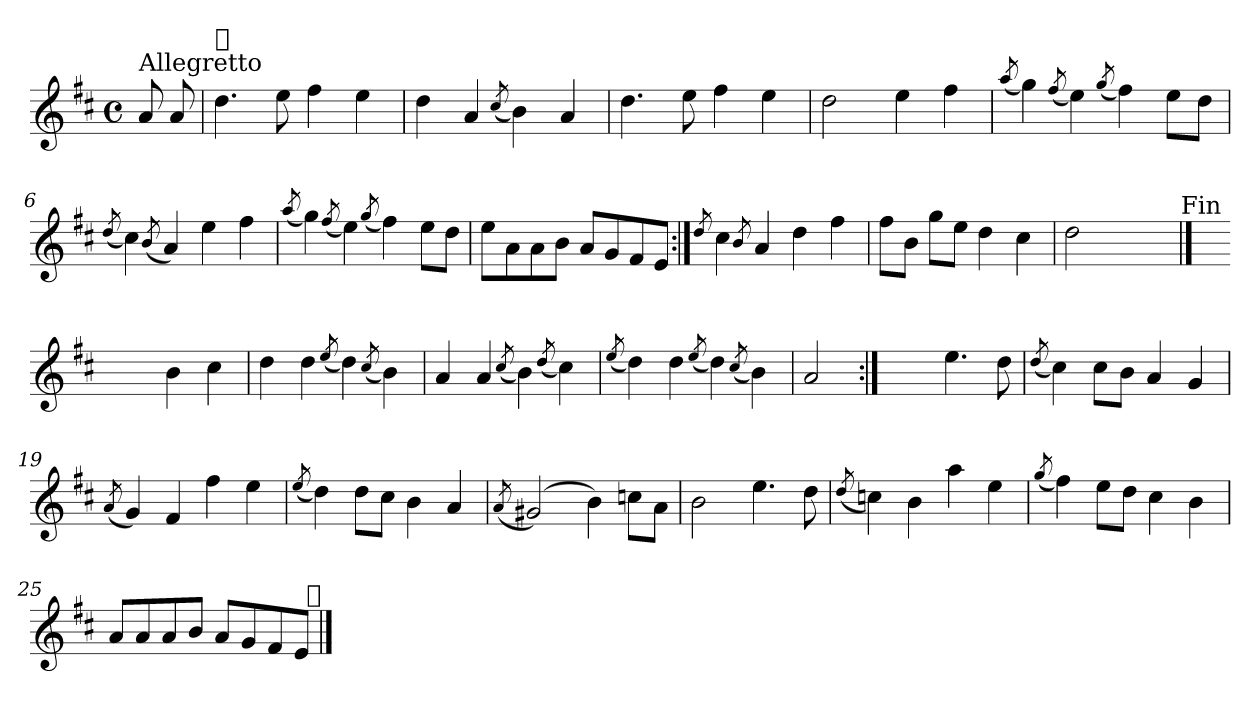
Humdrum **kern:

**kern
*part1
*staff1
*clefG2
*k[f#c#]
*D:
*M4/4
*met(c)
=
!LO:TX:a:t=Allegretto
8a/
8a/
=1
!LO:TX:a:t=𝄋
4.dd\
8ee\
4ff#\
4ee\
=2
4dd\
4a/
(<8qcc#/
4b\)
4a/
=3
4.dd\
8ee\
4ff#\
4ee\
=4
2dd\
4ee\
4ff#\
=5
(<8qaa/
4gg\)
(<8qff#/
4ee\)
(<8qgg/
4ff#\)
8ee\L
8dd\J
=6
(<8qdd/
4cc#\)
(<8qb/
4a/)
4ee\
4ff#\
=7
(<8qaa/
4gg\)
(<8qff#/
4ee\)
(<8qgg/
4ff#\)
8ee\L
8dd\J
=8
8ee\L
8a\
8a\
8b\J
8a/L
8g/
8f#/
8e/J
=9:|!
8qdd/
4cc#\
8qb/
4a/
4dd\
4ff#\
=10
8ff#\L
8b\J
8gg\L
8ee\J
4dd\
4cc#\
!!LO:LB:g=z
=11
2dd\
2ryy
!LO:TX:a:t=Fin
==12
2ryy
4b\
4cc#\
=13
4dd\
4dd\
(<8qee/
4dd\)
(<8qcc#/
4b\)
=14
4a/
4a/
(<8qcc#/
4b\)
(<8qdd/
4cc#\)
=15
(<8qee/
4dd\)
4dd\
(<8qee/
4dd\)
(<8qcc#/
4b\)
=16
2a/
=17:|!
2ryy
4.ee\
8dd\
=18
(<8qdd/
4cc#\)
8cc#\L
8b\J
4a/
4g/
=19
(<8qa/
4g/)
4f#/
4ff#\
4ee\
=20
(<8qee/
4dd\)
8dd\L
8cc#\J
4b\
4a/
=21
(<8qa/
(>2g#X/)
4b\)
8ccn\L
8a\J
!!LO:LB:g=z
=22
2b\
4.ee\
8dd\
=23
(<8qdd/
4ccn\)
4b\
4aa\
4ee\
=24
(<8qgg/
4ff#\)
8ee\L
8dd\J
4cc#\
4b\
=25
8a/L
8a/
8a/
8b/J
8a/L
8g/
8f#/
8e/J
!LO:TX:a:t=𝄋
==
*-
